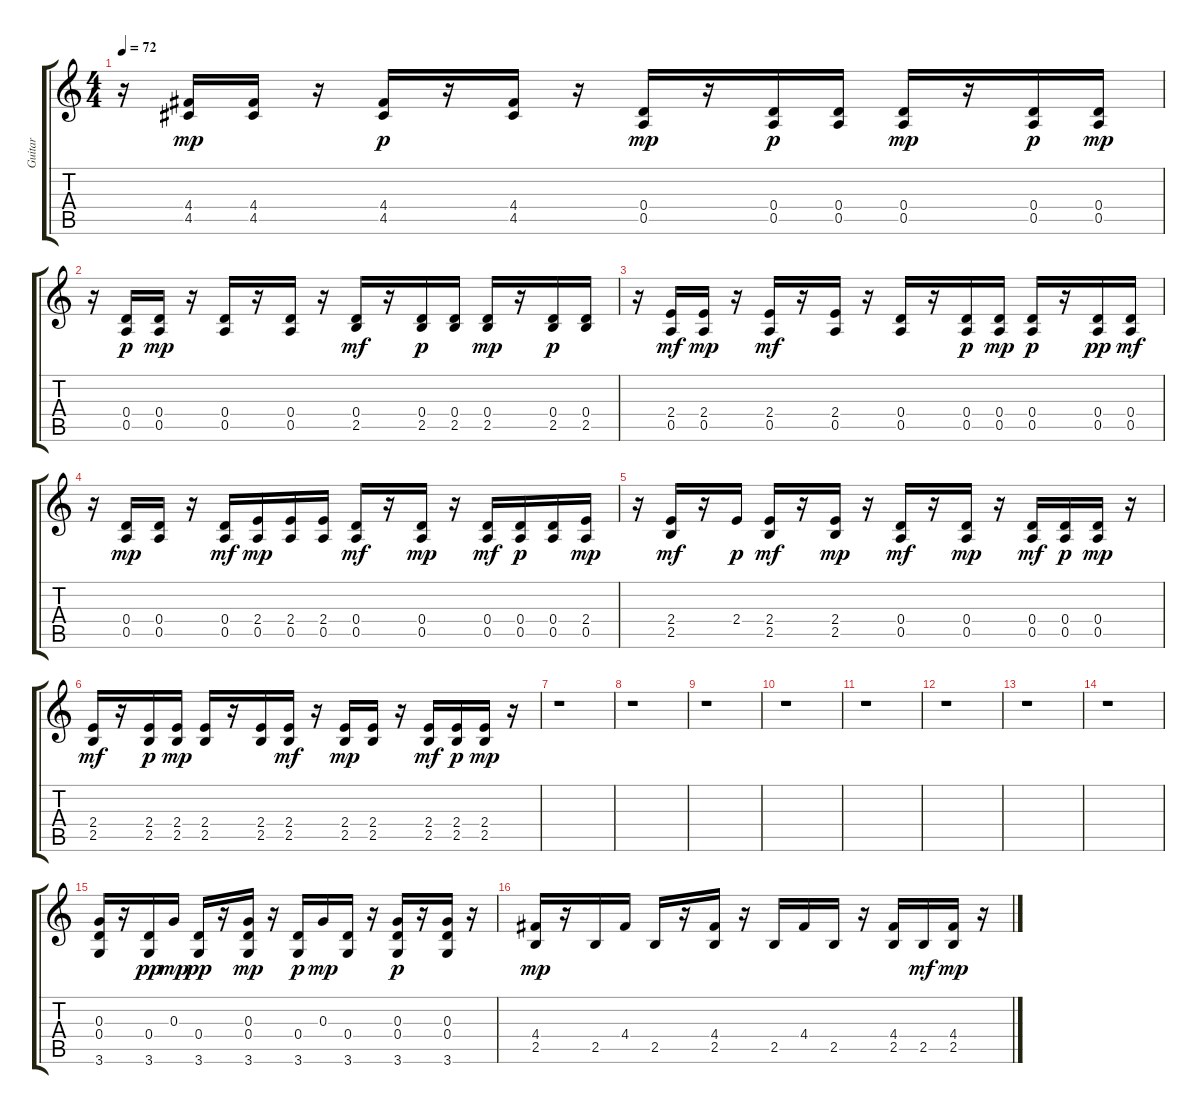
\track ("Guitar" "Guitar") {instrument electricguitarmuted}
\staff {score tabs}
\tuning (E4 B3 G3 D3 A2 E2) {hide}
\ts (4 4)
\tempo 72
\clef g2
\ks c
r.16{dy mf} (4.4 4.5).16{dy mp} (4.4 4.5).16 r.16 (4.4 4.5).16{dy p} r.16 (4.4 4.5).16 r.16 (0.4 0.5).16{dy mp} r.16 (0.4 0.5).16{dy p} (0.4 0.5).16 (0.4 0.5).16{dy mp} r.16 (0.4 0.5).16{dy p} (0.4 0.5).16{dy mp} |
r.16 (0.4 0.5).16{dy p} (0.4 0.5).16{dy mp} r.16 (0.4 0.5).16 r.16 (0.4 0.5).16 r.16 (0.4 2.5).16{dy mf} r.16 (0.4 2.5).16{dy p} (0.4 2.5).16 (0.4 2.5).16{dy mp} r.16 (0.4 2.5).16{dy p} (0.4 2.5).16 |
r.16 (2.4 0.5).16{dy mf} (2.4 0.5).16{dy mp} r.16 (2.4 0.5).16{dy mf} r.16 (2.4 0.5).16 r.16 (0.4 0.5).16 r.16 (0.4 0.5).16{dy p} (0.4 0.5).16{dy mp} (0.4 0.5).16{dy p} r.16 (0.4 0.5).16{dy pp} (0.4 0.5).16{dy mf} |
r.16 (0.4 0.5).16{dy mp} (0.4 0.5).16 r.16 (0.4 0.5).16{dy mf} (2.4 0.5).16{dy mp} (2.4 0.5).16 (2.4 0.5).16 (0.4 0.5).16{dy mf} r.16 (0.4 0.5).16{dy mp} r.16 (0.4 0.5).16{dy mf} (0.4 0.5).16{dy p} (0.4 0.5).16 (2.4 0.5).16{dy mp} |
r.16 (2.4 2.5).16{dy mf} r.16 2.4.16{dy p} (2.4 2.5).16{dy mf} r.16 (2.4 2.5).16{dy mp} r.16 (0.4 0.5).16{dy mf} r.16 (0.4 0.5).16{dy mp} r.16 (0.4 0.5).16{dy mf} (0.4 0.5).16{dy p} (0.4 0.5).16{dy mp} r.16 |
(2.4 2.5).16{dy mf} r.16 (2.4 2.5).16{dy p} (2.4 2.5).16{dy mp} (2.4 2.5).16 r.16 (2.4 2.5).16 (2.4 2.5).16{dy mf} r.16 (2.4 2.5).16{dy mp} (2.4 2.5).16 r.16 (2.4 2.5).16{dy mf} (2.4 2.5).16{dy p} (2.4 2.5).16{dy mp} r.16 |
r.1 |
r.1 |
r.1 |
r.1 |
r.1 |
r.1 |
r.1 |
r.1 |
(0.3 0.4 3.6).16 r.16 (0.4 3.6).16{dy pp} 0.3.16{dy mp} (0.4 3.6).16{dy pp} r.16 (0.3 0.4 3.6).16{dy mp} r.16 (0.4 3.6).16{dy p} 0.3.16{dy mp} (0.4 3.6).16 r.16 (0.3 0.4 3.6).16{dy p} r.16 (0.3 0.4 3.6).16 r.16 |
(4.4 2.5).16{dy mp} r.16 2.5.16 4.4.16 2.5.16 r.16 (4.4 2.5).16 r.16 2.5.16 4.4.16 2.5.16 r.16 (4.4 2.5).16 2.5.16{dy mf} (4.4 2.5).16{dy mp} r.16
